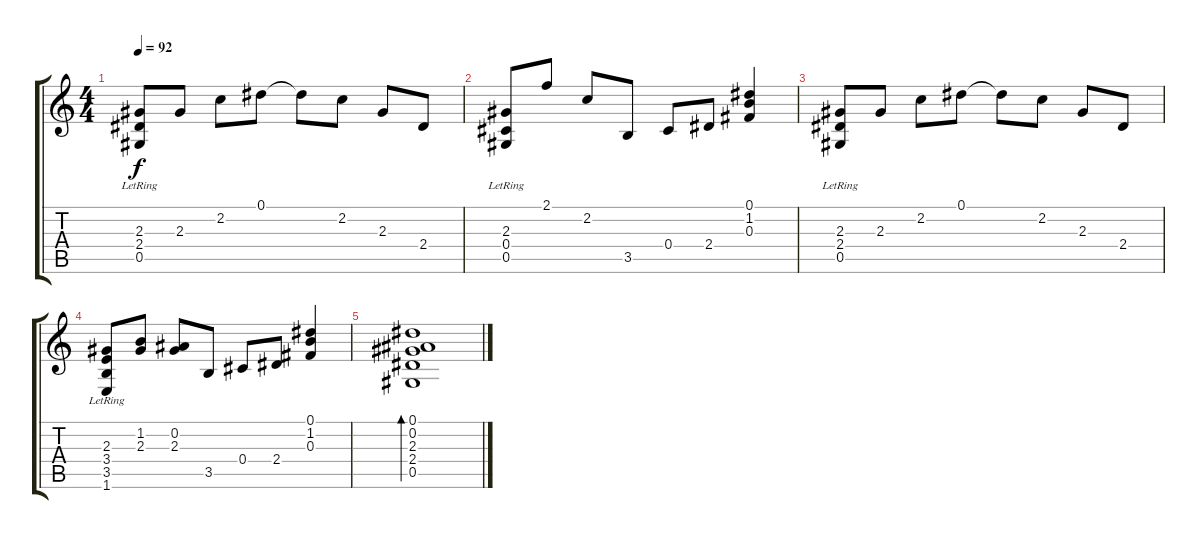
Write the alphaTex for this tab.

\track ("                             - Guitar II" "          ") {instrument acousticguitarsteel}
\staff {score tabs}
\tuning (Eb4 Bb3 Gb3 Db3 Ab2 Eb2) {hide}
\ts (4 4)
\tempo 92
\clef g2
\ks c
(2.3{lr} 2.4{lr} 0.5{lr}).8{dy f} 2.3.8 2.2.8 0.1.8 0.1{t}.8 2.2.8 2.3.8 2.4.8 |
(2.3{lr} 0.4{lr} 0.5{lr}).8 2.1.8 2.2.8 3.5.8 0.4.8 2.4.8 (0.1 1.2 0.3).4 |
(2.3{lr} 2.4{lr} 0.5{lr}).8 2.3.8 2.2.8 0.1.8 0.1{t}.8 2.2.8 2.3.8 2.4.8 |
(2.3{lr} 3.4{lr} 3.5{lr} 1.6{lr}).8 (1.2 2.3).8 (0.2 2.3).8 3.5.8 0.4.8 2.4.8 (0.1 1.2 0.3).4 |
(0.1 0.2 2.3 2.4 0.5).1{bd 240}
